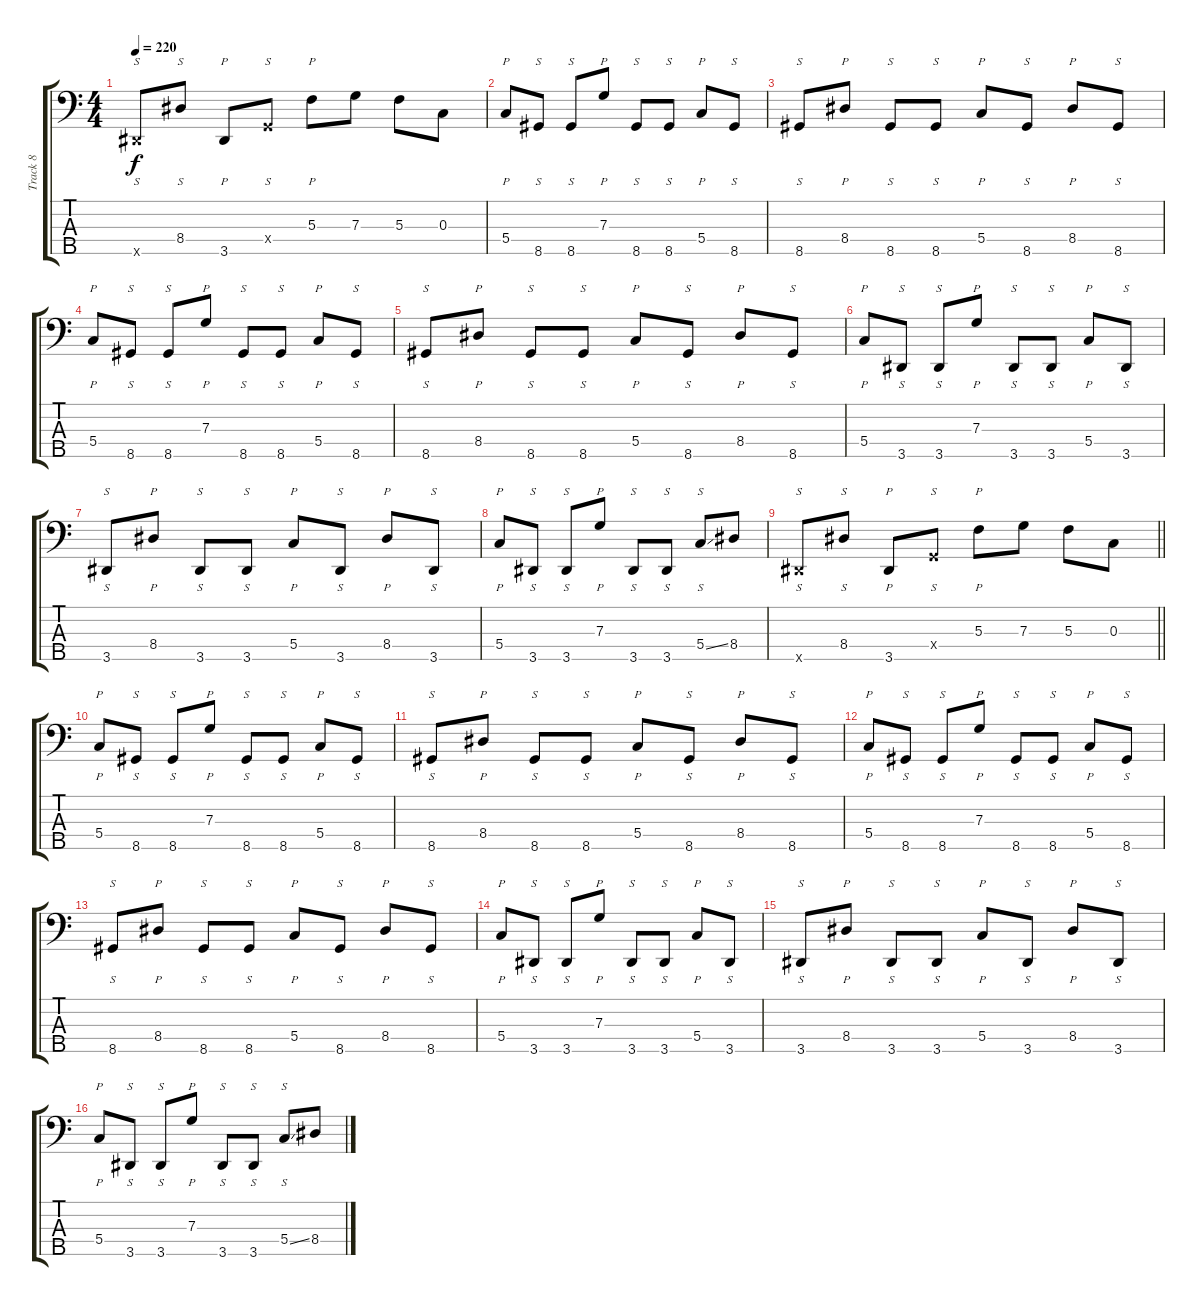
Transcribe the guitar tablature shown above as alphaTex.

\track ("Track 8" "Track 8") {instrument slapbass1}
\staff {score tabs}
\tuning (Bb2 F2 C2 G1 C1) {hide}
\ts (4 4)
\tempo 220
\clef f4
\ks c
3.5{x}.8{s dy f} 8.4.8{s} 3.5.8{p} 0.4{x}.8{s} 5.3.8{p} 7.3.8 5.3.8 0.3.8 |
5.4.8{p} 8.5.8{s} 8.5.8{s} 7.3.8{p} 8.5.8{s} 8.5.8{s} 5.4.8{p} 8.5.8{s} |
8.5.8{s} 8.4.8{p} 8.5.8{s} 8.5.8{s} 5.4.8{p} 8.5.8{s} 8.4.8{p} 8.5.8{s} |
5.4.8{p} 8.5.8{s} 8.5.8{s} 7.3.8{p} 8.5.8{s} 8.5.8{s} 5.4.8{p} 8.5.8{s} |
8.5.8{s} 8.4.8{p} 8.5.8{s} 8.5.8{s} 5.4.8{p} 8.5.8{s} 8.4.8{p} 8.5.8{s} |
5.4.8{p} 3.5.8{s} 3.5.8{s} 7.3.8{p} 3.5.8{s} 3.5.8{s} 5.4.8{p} 3.5.8{s} |
3.5.8{s} 8.4.8{p} 3.5.8{s} 3.5.8{s} 5.4.8{p} 3.5.8{s} 8.4.8{p} 3.5.8{s} |
5.4.8{p} 3.5.8{s} 3.5.8{s} 7.3.8{p} 3.5.8{s} 3.5.8{s} 5.4{ss}.8{s} 8.4.8 |
\barLineRight lightlight
3.5{x}.8{s} 8.4.8{s} 3.5.8{p} 0.4{x}.8{s} 5.3.8{p} 7.3.8 5.3.8 0.3.8 |
\section ("" "")
5.4.8{p} 8.5.8{s} 8.5.8{s} 7.3.8{p} 8.5.8{s} 8.5.8{s} 5.4.8{p} 8.5.8{s} |
8.5.8{s} 8.4.8{p} 8.5.8{s} 8.5.8{s} 5.4.8{p} 8.5.8{s} 8.4.8{p} 8.5.8{s} |
5.4.8{p} 8.5.8{s} 8.5.8{s} 7.3.8{p} 8.5.8{s} 8.5.8{s} 5.4.8{p} 8.5.8{s} |
8.5.8{s} 8.4.8{p} 8.5.8{s} 8.5.8{s} 5.4.8{p} 8.5.8{s} 8.4.8{p} 8.5.8{s} |
5.4.8{p} 3.5.8{s} 3.5.8{s} 7.3.8{p} 3.5.8{s} 3.5.8{s} 5.4.8{p} 3.5.8{s} |
3.5.8{s} 8.4.8{p} 3.5.8{s} 3.5.8{s} 5.4.8{p} 3.5.8{s} 8.4.8{p} 3.5.8{s} |
5.4.8{p} 3.5.8{s} 3.5.8{s} 7.3.8{p} 3.5.8{s} 3.5.8{s} 5.4{ss}.8{s} 8.4.8
